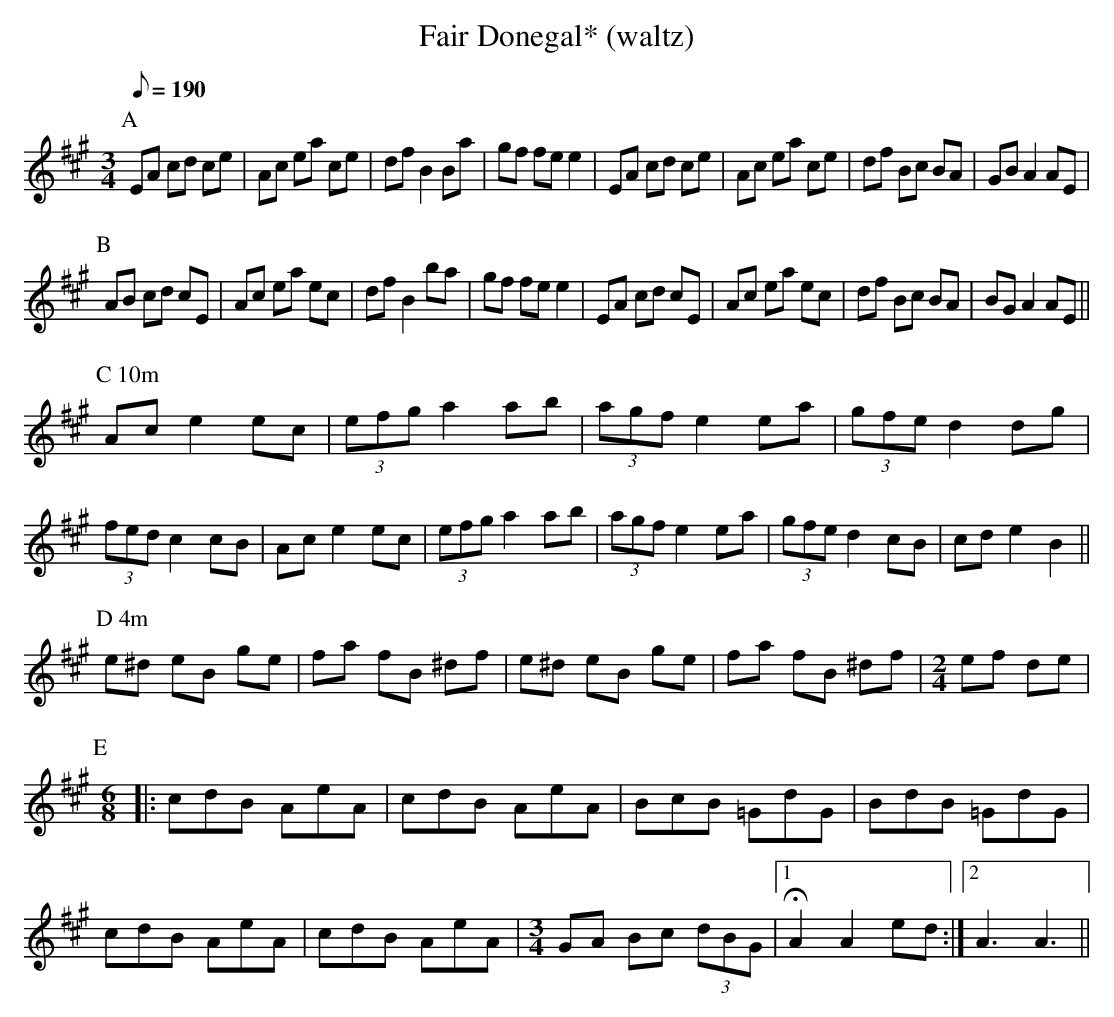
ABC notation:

X:1
T:Fair Donegal* (waltz) % nf<bb
L:1/8
M:3/4
Q:190
K:A major
P:A
EA cd ce|Ac ea ce|df B2 Ba|gf fe e2|\
EA cd ce|Ac ea ce|df Bc BA|GB A2 AE|
P:B
AB cd cE|Ac ea ec|df B2 ba|gf fe e2|\
EA cd cE|Ac ea ec|df Bc BA|BG A2 AE||
P:C 10m
Ac e2 ec|(3efg a2 ab|(3agf e2 ea|(3gfe d2 dg|(3fed c2 cB|\
Ac e2 ec|(3efg a2 ab|(3agf e2 ea|(3gfe d2 cB|cd e2 B2||
P:D 4m
e^d eB ge|fa fB ^df|e^d eB ge|fa fB ^df|[M: 2/4] ef de|
P:E
[M: 6/8]|:cdB AeA|cdB AeA|BcB =GdG|BdB =GdG|
cdB AeA|cdB AeA|[M:3/4] GA Bc (3dBG|1 HA2 A2 ed:|2 A3A3||
